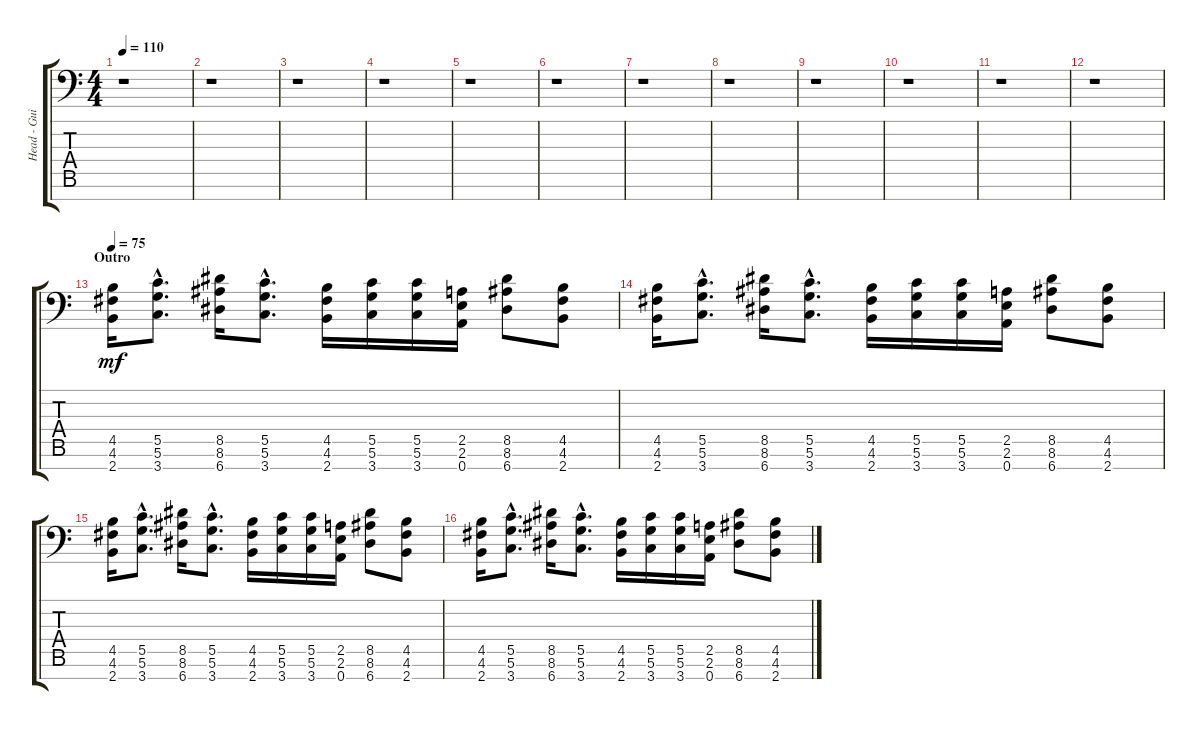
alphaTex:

\track ("Head - Guitar" "Head - Gui") {instrument distortionguitar}
\staff {score tabs}
\tuning (D4 A3 F3 C3 G2 D2 A1) {hide}
\ts (4 4)
\tempo 110
\clef f4
\ks c
r.1{dy f} |
r.1 |
r.1 |
r.1 |
r.1 |
r.1 |
r.1 |
r.1 |
r.1 |
r.1 |
r.1 |
r.1 |
\section ("" "Outro")
\tempo 75
(4.5 4.6 2.7).16{dy mf volume 10} (5.5{hac} 5.6{hac} 3.7{hac}).8{d} (8.5 8.6 6.7).16 (5.5{hac} 5.6{hac} 3.7{hac}).8{d} (4.5 4.6 2.7).16 (5.5 5.6 3.7).16 (5.5 5.6 3.7).16 (2.5 2.6 0.7).16 (8.5 8.6 6.7).8 (4.5 4.6 2.7).8 |
(4.5 4.6 2.7).16 (5.5{hac} 5.6{hac} 3.7{hac}).8{d} (8.5 8.6 6.7).16 (5.5{hac} 5.6{hac} 3.7{hac}).8{d} (4.5 4.6 2.7).16 (5.5 5.6 3.7).16 (5.5 5.6 3.7).16 (2.5 2.6 0.7).16 (8.5 8.6 6.7).8 (4.5 4.6 2.7).8 |
(4.5 4.6 2.7).16 (5.5{hac} 5.6{hac} 3.7{hac}).8{d} (8.5 8.6 6.7).16 (5.5{hac} 5.6{hac} 3.7{hac}).8{d} (4.5 4.6 2.7).16 (5.5 5.6 3.7).16 (5.5 5.6 3.7).16 (2.5 2.6 0.7).16 (8.5 8.6 6.7).8 (4.5 4.6 2.7).8 |
(4.5 4.6 2.7).16 (5.5{hac} 5.6{hac} 3.7{hac}).8{d} (8.5 8.6 6.7).16 (5.5{hac} 5.6{hac} 3.7{hac}).8{d} (4.5 4.6 2.7).16 (5.5 5.6 3.7).16 (5.5 5.6 3.7).16 (2.5 2.6 0.7).16 (8.5 8.6 6.7).8 (4.5 4.6 2.7).8
